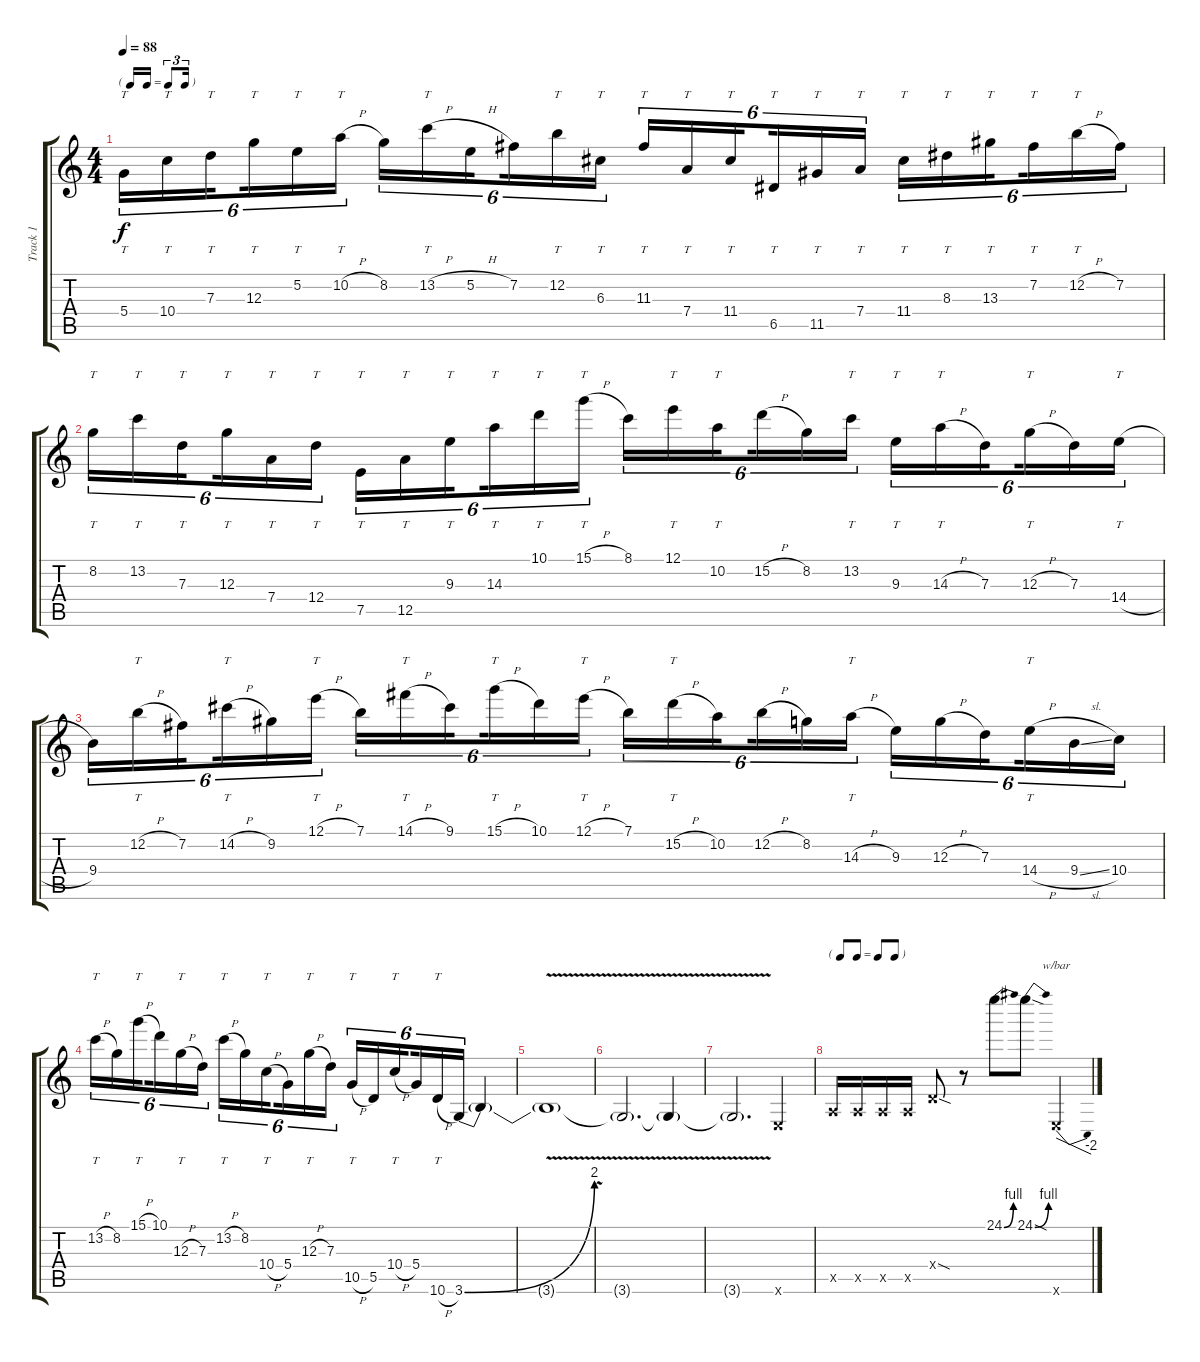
\track ("Track 1" "Track 1") {instrument electricguitarjazz}
\staff {score tabs}
\tuning (E4 B3 G3 D3 A2 E2) {hide}
\ts (4 4)
\tf triplet16th
\tempo 88
\clef g2
\ks c
5.4.16{tt tu (6 4) dy f} 10.4.16{tt tu (6 4)} 7.3.16{tt tu (6 4) beam splitsecondary} 12.3.16{tt tu (6 4)} 5.2.16{tt tu (6 4)} 10.2{h}.16{tt tu (6 4)} 8.2.16{tu (6 4)} 13.2{h}.16{tt tu (6 4)} 5.2{h}.16{tu (6 4) beam splitsecondary} 7.2.16{tu (6 4)} 12.2.16{tt tu (6 4)} 6.3.16{tt tu (6 4)} 11.3.16{tt tu (6 4)} 7.4.16{tt tu (6 4)} 11.4.16{tt tu (6 4) beam splitsecondary} 6.5.16{tt tu (6 4)} 11.5.16{tt tu (6 4)} 7.4.16{tt tu (6 4)} 11.4.16{tt tu (6 4)} 8.3.16{tt tu (6 4)} 13.3.16{tt tu (6 4) beam splitsecondary} 7.2.16{tt tu (6 4)} 12.2{h}.16{tt tu (6 4)} 7.2.16{tu (6 4)} |
8.2.16{tt tu (6 4)} 13.2.16{tt tu (6 4)} 7.3.16{tt tu (6 4) beam splitsecondary} 12.3.16{tt tu (6 4)} 7.4.16{tt tu (6 4)} 12.4.16{tt tu (6 4)} 7.5.16{tt tu (6 4)} 12.5.16{tt tu (6 4)} 9.3.16{tt tu (6 4) beam splitsecondary} 14.3.16{tt tu (6 4)} 10.1.16{tt tu (6 4)} 15.1{h}.16{tt tu (6 4)} 8.1.16{tu (6 4)} 12.1.16{tt tu (6 4)} 10.2.16{tt tu (6 4) beam splitsecondary} 15.2{h}.16{tu (6 4)} 8.2.16{tu (6 4)} 13.2.16{tt tu (6 4)} 9.3.16{tt tu (6 4)} 14.3{h}.16{tt tu (6 4)} 7.3.16{tu (6 4) beam splitsecondary} 12.3{h}.16{tt tu (6 4)} 7.3.16{tu (6 4)} 14.4{h}.16{tt tu (6 4)} |
9.4.16{tu (6 4)} 12.2{h}.16{tt tu (6 4)} 7.2.16{tu (6 4) beam splitsecondary} 14.2{h}.16{tt tu (6 4)} 9.2.16{tu (6 4)} 12.1{h}.16{tt tu (6 4)} 7.1.16{tu (6 4)} 14.1{h}.16{tt tu (6 4)} 9.1.16{tu (6 4) beam splitsecondary} 15.1{h}.16{tt tu (6 4)} 10.1.16{tu (6 4)} 12.1{h}.16{tt tu (6 4)} 7.1.16{tu (6 4)} 15.2{h}.16{tt tu (6 4)} 10.2.16{tu (6 4) beam splitsecondary} 12.2{h}.16{tu (6 4)} 8.2.16{tu (6 4)} 14.3{h}.16{tt tu (6 4)} 9.3.16{tu (6 4)} 12.3{h}.16{tu (6 4)} 7.3.16{tu (6 4) beam splitsecondary} 14.4{h}.16{tt tu (6 4)} 9.4{sl}.16{tu (6 4)} 10.4.16{tu (6 4)} |
13.2{h}.16{tt tu (6 4)} 8.2.16{tu (6 4)} 15.1{h}.16{tt tu (6 4) beam splitsecondary} 10.1.16{tu (6 4)} 12.3{h}.16{tt tu (6 4)} 7.3.16{tu (6 4)} 13.2{h}.16{tt tu (6 4)} 8.2.16{tu (6 4)} 10.4{h}.16{tt tu (6 4) beam splitsecondary} 5.4.16{tu (6 4)} 12.3{h}.16{tt tu (6 4)} 7.3.16{tu (6 4)} 10.5{h}.16{tt tu (6 4)} 5.5.16{tu (6 4)} 10.4{h}.16{tt tu (6 4) beam splitsecondary} 5.4.16{tu (6 4)} 10.6{h}.16{tt tu (6 4)} 3.6{be (bend 0 0 60 8)}.16{tu (6 4)} 3.6{t}.4 |
3.6{v t}.1 |
3.6{v t}.2{d} 3.6{v t}.4 |
3.6{v t}.2{d} 0.6{x}.4 |
\tf none
0.5{x}.16 0.5{x}.16 0.5{x}.16 0.5{x}.16 0.4{sod x}.8 r.8 24.1{be (bend 0 0 60 4)}.8 24.1{be (bend 0 0 60 4) sod}.8 0.6{x}.4{tbe (dive default 0 0 60 -8)}
